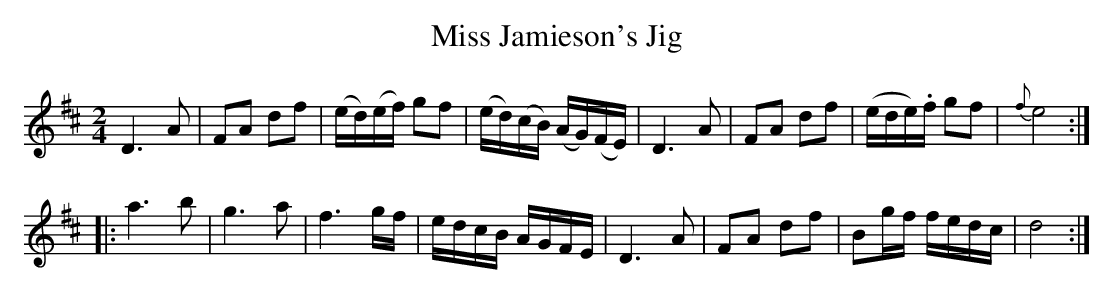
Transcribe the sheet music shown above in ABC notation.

X:1
T:Miss Jamieson's Jig
M:2/4
K:D
D6 A2| F2A2 d2f2| (ed)(ef) g2f2| (ed)(cB) (AG)(FE)|\
D6 A2| F2A2 d2f2| (ede).f g2f2| {f}e8 ::
a6 b2| g6 a2| f6 gf| edcB AGFE| \
D6 A2| F2A2 d2f2| B2gf fedc| d8:|
